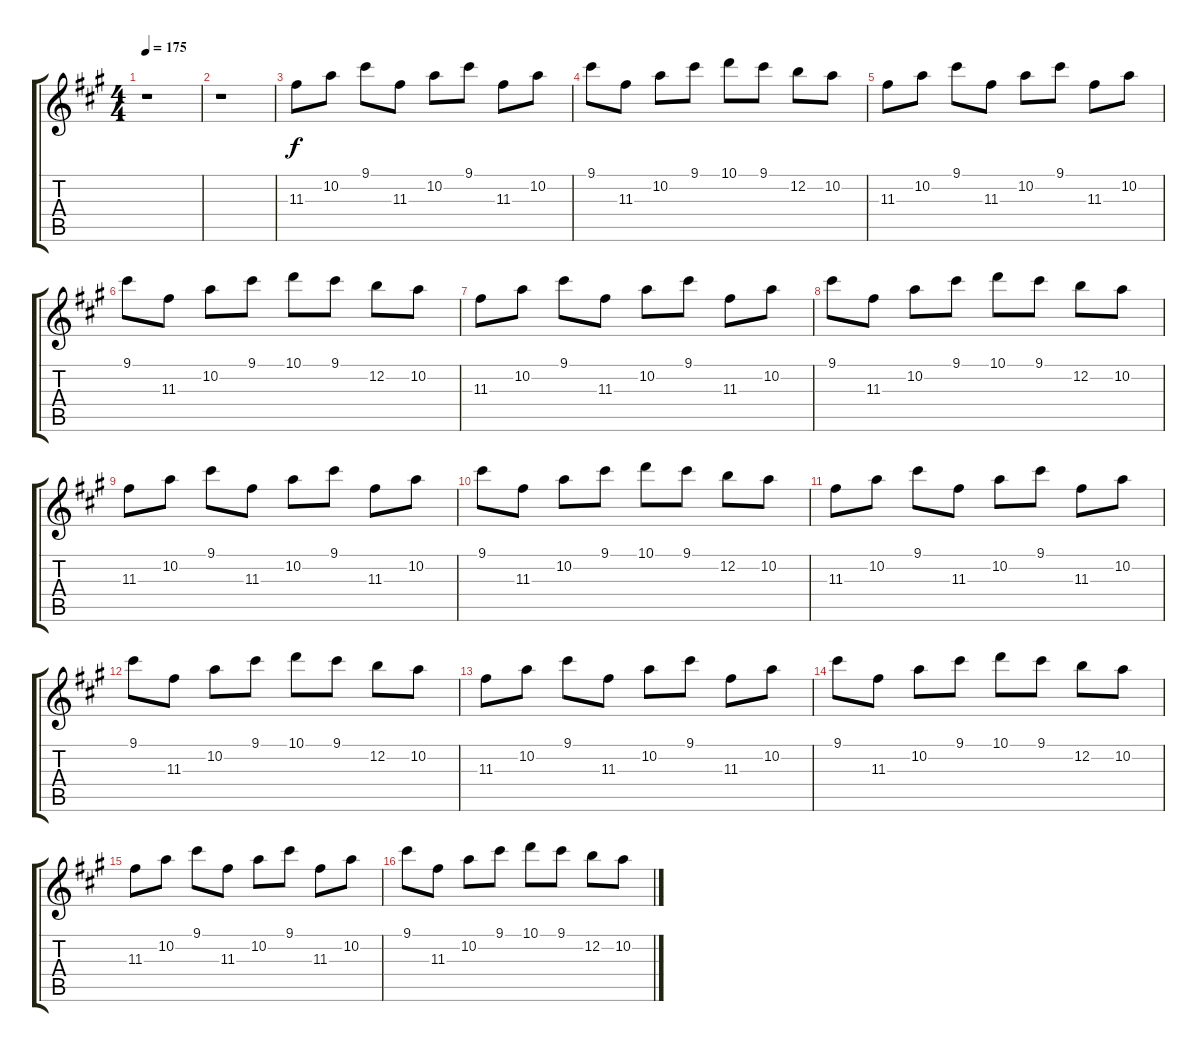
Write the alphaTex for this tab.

\track "" {instrument distortionguitar}
\staff {score tabs}
\tuning (E4 B3 G3 D3 A2 E2) {hide}
\ts (4 4)
\tempo 175
\clef g2
\ks a
r.1{dy f} |
r.1 |
11.3.8 10.2.8 9.1.8 11.3.8 10.2.8 9.1.8 11.3.8 10.2.8 |
9.1.8 11.3.8 10.2.8 9.1.8 10.1.8 9.1.8 12.2.8 10.2.8 |
11.3.8 10.2.8 9.1.8 11.3.8 10.2.8 9.1.8 11.3.8 10.2.8 |
9.1.8 11.3.8 10.2.8 9.1.8 10.1.8 9.1.8 12.2.8 10.2.8 |
11.3.8 10.2.8 9.1.8 11.3.8 10.2.8 9.1.8 11.3.8 10.2.8 |
9.1.8 11.3.8 10.2.8 9.1.8 10.1.8 9.1.8 12.2.8 10.2.8 |
11.3.8 10.2.8 9.1.8 11.3.8 10.2.8 9.1.8 11.3.8 10.2.8 |
9.1.8 11.3.8 10.2.8 9.1.8 10.1.8 9.1.8 12.2.8 10.2.8 |
11.3.8 10.2.8 9.1.8 11.3.8 10.2.8 9.1.8 11.3.8 10.2.8 |
9.1.8 11.3.8 10.2.8 9.1.8 10.1.8 9.1.8 12.2.8 10.2.8 |
11.3.8 10.2.8 9.1.8 11.3.8 10.2.8 9.1.8 11.3.8 10.2.8 |
9.1.8 11.3.8 10.2.8 9.1.8 10.1.8 9.1.8 12.2.8 10.2.8 |
11.3.8 10.2.8 9.1.8 11.3.8 10.2.8 9.1.8 11.3.8 10.2.8 |
9.1.8 11.3.8 10.2.8 9.1.8 10.1.8 9.1.8 12.2.8 10.2.8
